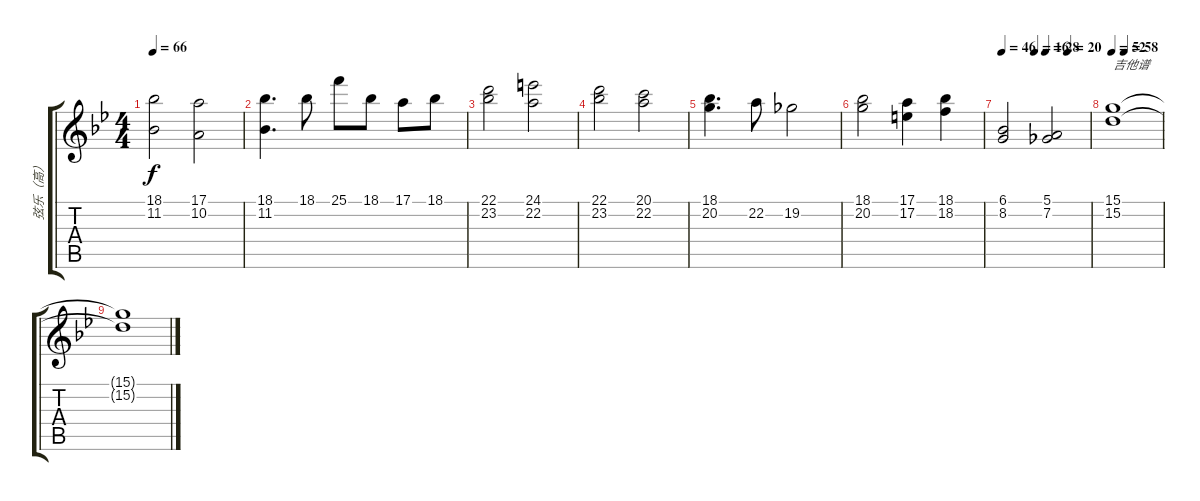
\track ("弦乐（高）" "弦乐（高）") {instrument stringensemble2}
\staff {score tabs}
\tuning (E4 B3 G3 D3 A2 E2) {hide}
\ts (4 4)
\tempo 66
\clef g2
\ks bb
(18.1 11.2).2{dy f} (17.1 10.2).2 |
(18.1 11.2).4{d} 18.1.8 25.1.8 18.1.8 17.1.8 18.1.8 |
(22.1 23.2).2 (24.1 22.2).2 |
(22.1 23.2).2 (20.1 22.2).2 |
(18.1 20.2).4{d} 22.2.8 19.2.2 |
(18.1 20.2).2 (17.1 17.2).4 (18.1 18.2).4 |
\tempo 46
\tempo (16 0.375)
\tempo (28 0.5)
\tempo (20 0.75)
(6.1 8.2).2 (5.1 7.2).2 |
\tempo 52
\tempo (58 0.25)
(15.1 15.2).1{txt "吉他谱" volume 4} |
(15.1{t} 15.2{t}).1
